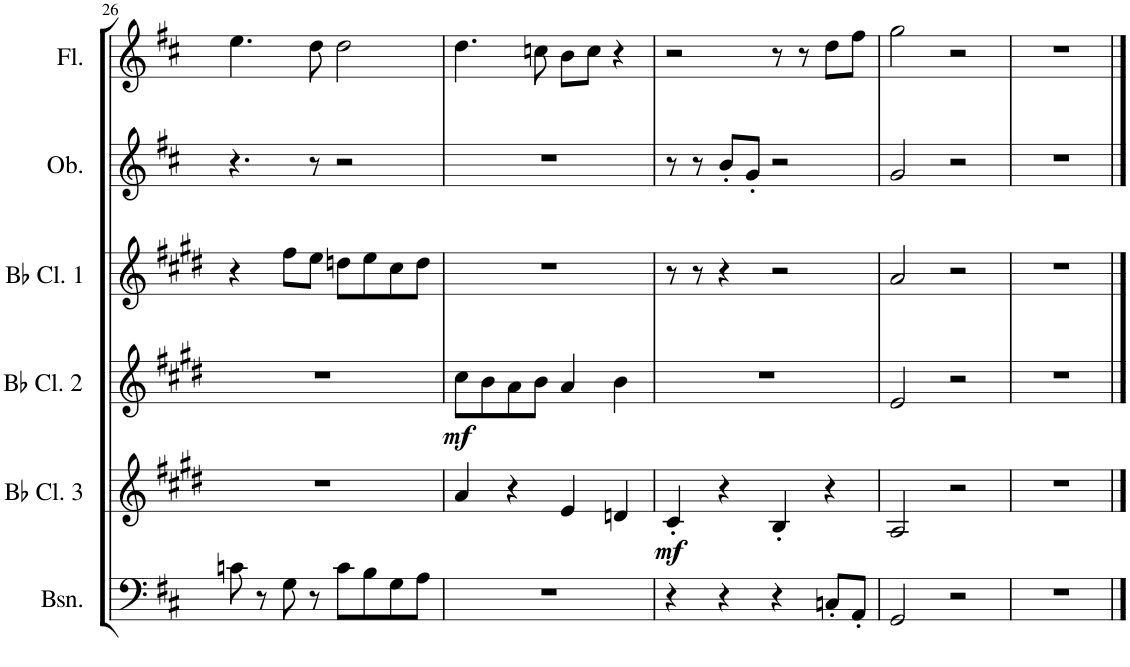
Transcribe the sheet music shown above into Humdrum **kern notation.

**kern	**kern	**dynam	**kern	**dynam	**kern	**kern	**kern
*part6	*part5	*part5	*part4	*part4	*part3	*part2	*part1
*staff6	*staff5	*staff5	*staff4	*staff4	*staff3	*staff2	*staff1
*I"Bassoon	*I"Bb Clarinet 3	*	*I"Bb Clarinet 2	*	*I"Bb Clarinet 1	*I"Oboe	*I"Flute
*I'Bsn.	*I'Bb Cl. 3	*	*I'Bb Cl. 2	*	*I'Bb Cl. 1	*I'Ob.	*I'Fl.
!!LO:PB:g=z
*clefF4	*clefG2	*	*clefG2	*	*clefG2	*clefG2	*clefG2
*	*Trd1c2	*	*Trd1c2	*	*Trd1c2	*	*
*k[f#c#]	*k[f#c#g#d#]	*	*k[f#c#g#d#]	*	*k[f#c#g#d#]	*k[f#c#]	*k[f#c#]
*M4/4	*M4/4	*	*M4/4	*	*M4/4	*M4/4	*M4/4
=26	=26	=26	=26	=26	=26	=26	=26
8cn\	1r	.	1r	.	4r	4.r	4.ee\
8r	.	.	.	.	.	.	.
8G\	.	.	.	.	8ff#\L	.	.
8r	.	.	.	.	8ee\J	8r	8dd\
8c\L	.	.	.	.	8ddn\L	2r	2dd\
8B\	.	.	.	.	8ee\	.	.
8G\	.	.	.	.	8cc#\	.	.
8A\J	.	.	.	.	8dd\J	.	.
=27	=27	=27	=27	=27	=27	=27	=27
!	!	!	!	!LO:DY:b	!	!	!
1r	4a/	.	8cc#\L	mf	1r	1r	4.dd\
.	.	.	8b\	.	.	.	.
.	4r	.	8a\	.	.	.	.
.	.	.	8b\J	.	.	.	8ccn\
.	4e/	.	4a/	.	.	.	8b\L
.	.	.	.	.	.	.	8cc\J
.	4dn/	.	4b\	.	.	.	4r
=28	=28	=28	=28	=28	=28	=28	=28
!	!	!LO:DY:b	!	!	!	!	!
4r	4c#'/	mf	1r	.	8r	8r	2r
.	.	.	.	.	8r	8r	.
4r	4r	.	.	.	4r	8b'/L	.
.	.	.	.	.	.	8g'/J	.
4r	4B'/	.	.	.	2r	2r	8r
.	.	.	.	.	.	.	8r
8Cn'/L	4r	.	.	.	.	.	8dd\L
8AA'/J	.	.	.	.	.	.	8ff#\J
=29	=29	=29	=29	=29	=29	=29	=29
2GG/	2A/	.	2e/	.	2a/	2g/	2gg\
2r	2r	.	2r	.	2r	2r	2r
=30	=30	=30	=30	=30	=30	=30	=30
1r	1r	.	1r	.	1r	1r	1r
==	==	==	==	==	==	==	==
*-	*-	*-	*-	*-	*-	*-	*-
